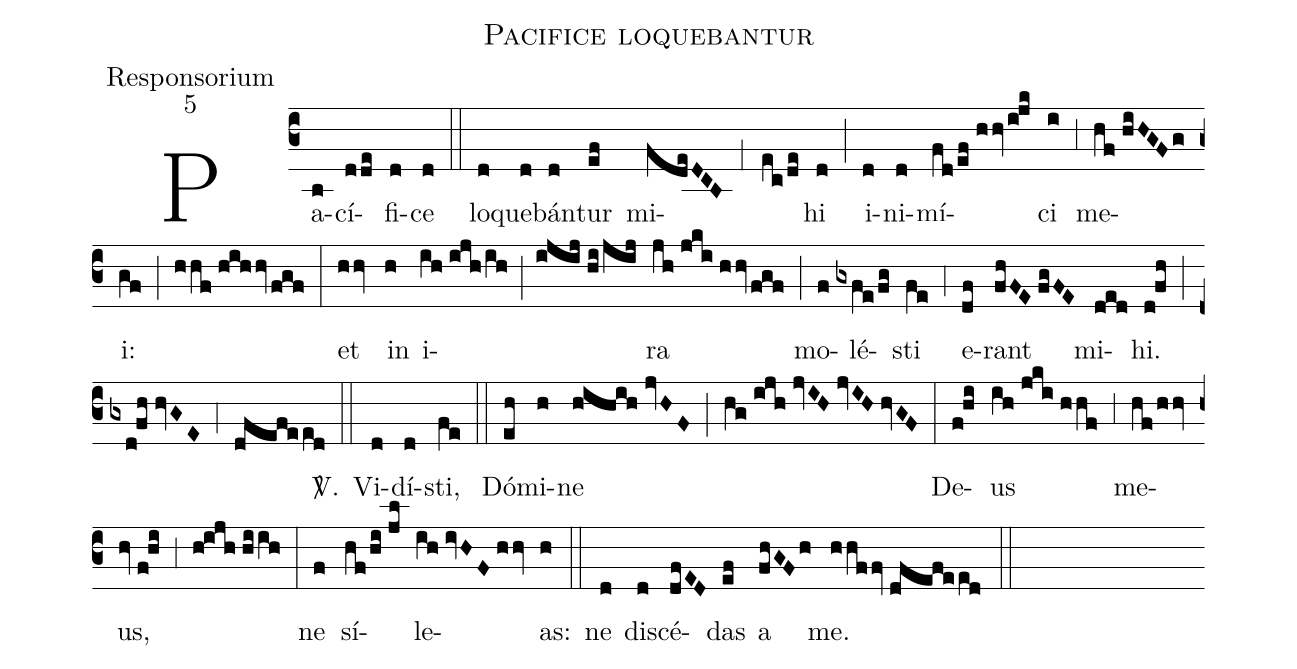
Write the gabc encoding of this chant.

name:Pacifice loquebantur;
office-part:Responsorium;
mode:5;
%%
(c3) Pa(b)cí(dde)fi(d)ce(d) (::) lo(d)que(d)bán(d)tur(ef) mi(fdeDCB;1ec/de)hi(d) (;) i(d)ni(d)mí(fd/ef//hhv/i!jk)ci(i) (;3) me(hf//hiHGFg)i:(gf) (;) (hhf//hihhv/fgf) (:) et(hhv) in(h) i(ih//ijh/ih;ijij//hi/jij)ra(jh//jki//hhv/fgf) (;) mo(f)lé(gxfe/fg)sti(fe) (;4) e(df)rant(fhFE//fgFE) mi(ded)hi.(d!fh) (;) (gxd!fh//hvGE) (;4) (dfefeed) <sp>V/</sp>.(::) Vi(d)dí(d)sti,(fe) (::) Dó(eh)mi(h)ne(hihih//jvHF) (;) (hg//ijh//jvIH//jvIH//hvGF) (:) De(f!hi)us(ih//jki//hhf) (;3) me(hf/hhv)us,(hv//f!hi) (;3) (h!ijh//hiih) (:) ne(f) sí(hf/hi//jl)le(ih//ivHF//hhv)as:(h) (::) ne(d) di(d)scé(dfED)das(ef) a(fhGFh) me.(hhffv//dfefeed) (::)
